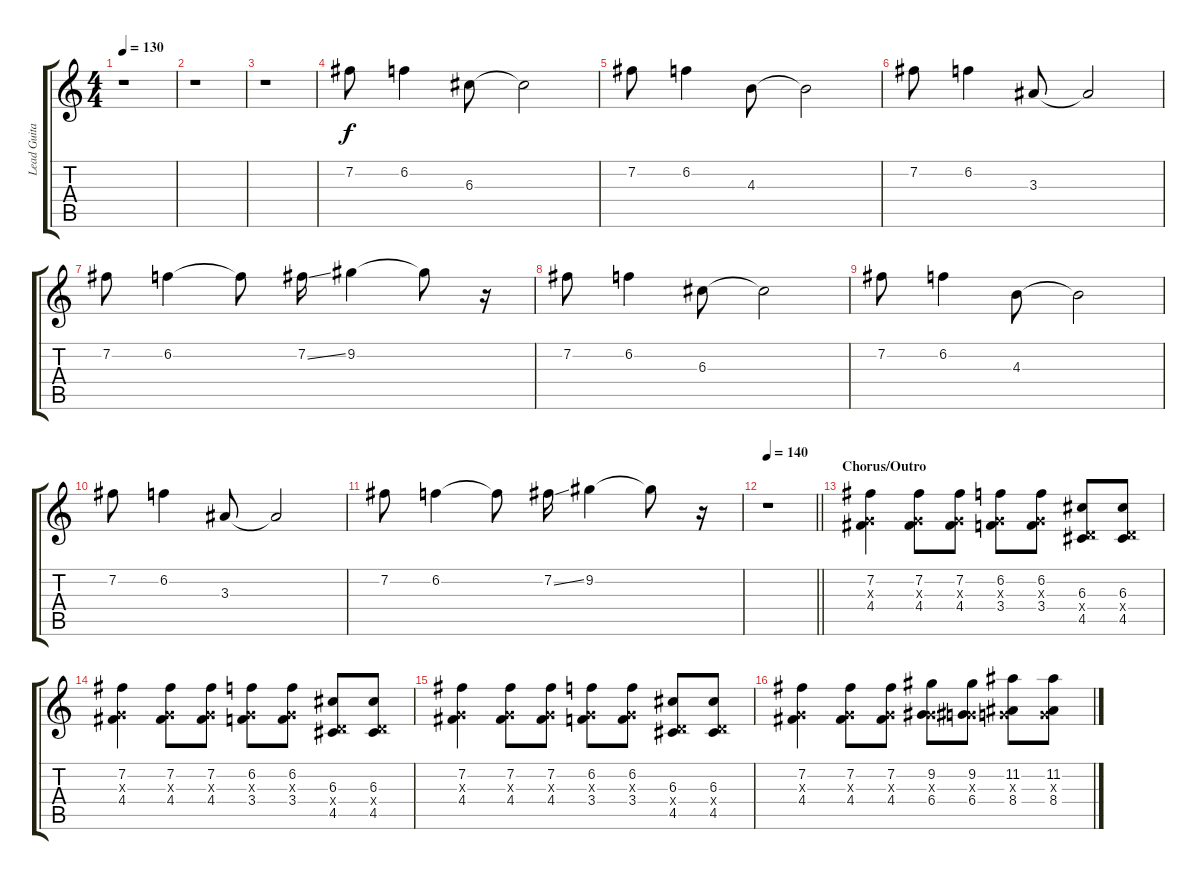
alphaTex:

\track ("Lead Guitar" "Lead Guita") {instrument electricguitarclean}
\staff {score tabs}
\tuning (E4 B3 G3 D3 A2 E2) {hide}
\ts (4 4)
\tempo 130
\clef g2
\ks c
r.1{dy f} |
r.1 |
r.1 |
7.2.8 6.2.4 6.3.8 6.3{t}.2 |
7.2.8 6.2.4 4.3.8 4.3{t}.2 |
7.2.8 6.2.4 3.3.8 3.3{t}.2 |
7.2.8 6.2.4 6.2{t}.8 7.2{ss}.16 9.2.4 9.2{t}.8 r.16 |
7.2.8 6.2.4 6.3.8 6.3{t}.2 |
7.2.8 6.2.4 4.3.8 4.3{t}.2 |
7.2.8 6.2.4 3.3.8 3.3{t}.2 |
7.2.8 6.2.4 6.2{t}.8 7.2{ss}.16 9.2.4 9.2{t}.8 r.16 |
\tempo 140
\barLineRight lightlight
r.1 |
\section ("" "Chorus/Outro")
(7.2 0.3{x} 4.4).4 (7.2 0.3{x} 4.4).8 (7.2 0.3{x} 4.4).8 (6.2 0.3{x} 3.4).8 (6.2 0.3{x} 3.4).8 (6.3 0.4{x} 4.5).8 (6.3 0.4{x} 4.5).8 |
(7.2 0.3{x} 4.4).4 (7.2 0.3{x} 4.4).8 (7.2 0.3{x} 4.4).8 (6.2 0.3{x} 3.4).8 (6.2 0.3{x} 3.4).8 (6.3 0.4{x} 4.5).8 (6.3 0.4{x} 4.5).8 |
(7.2 0.3{x} 4.4).4 (7.2 0.3{x} 4.4).8 (7.2 0.3{x} 4.4).8 (6.2 0.3{x} 3.4).8 (6.2 0.3{x} 3.4).8 (6.3 0.4{x} 4.5).8 (6.3 0.4{x} 4.5).8 |
(7.2 0.3{x} 4.4).4 (7.2 0.3{x} 4.4).8 (7.2 0.3{x} 4.4).8 (9.2 0.3{x} 6.4).8 (9.2 0.3{x} 6.4).8 (11.2 0.3{x} 8.4).8 (11.2 0.3{x} 8.4).8
